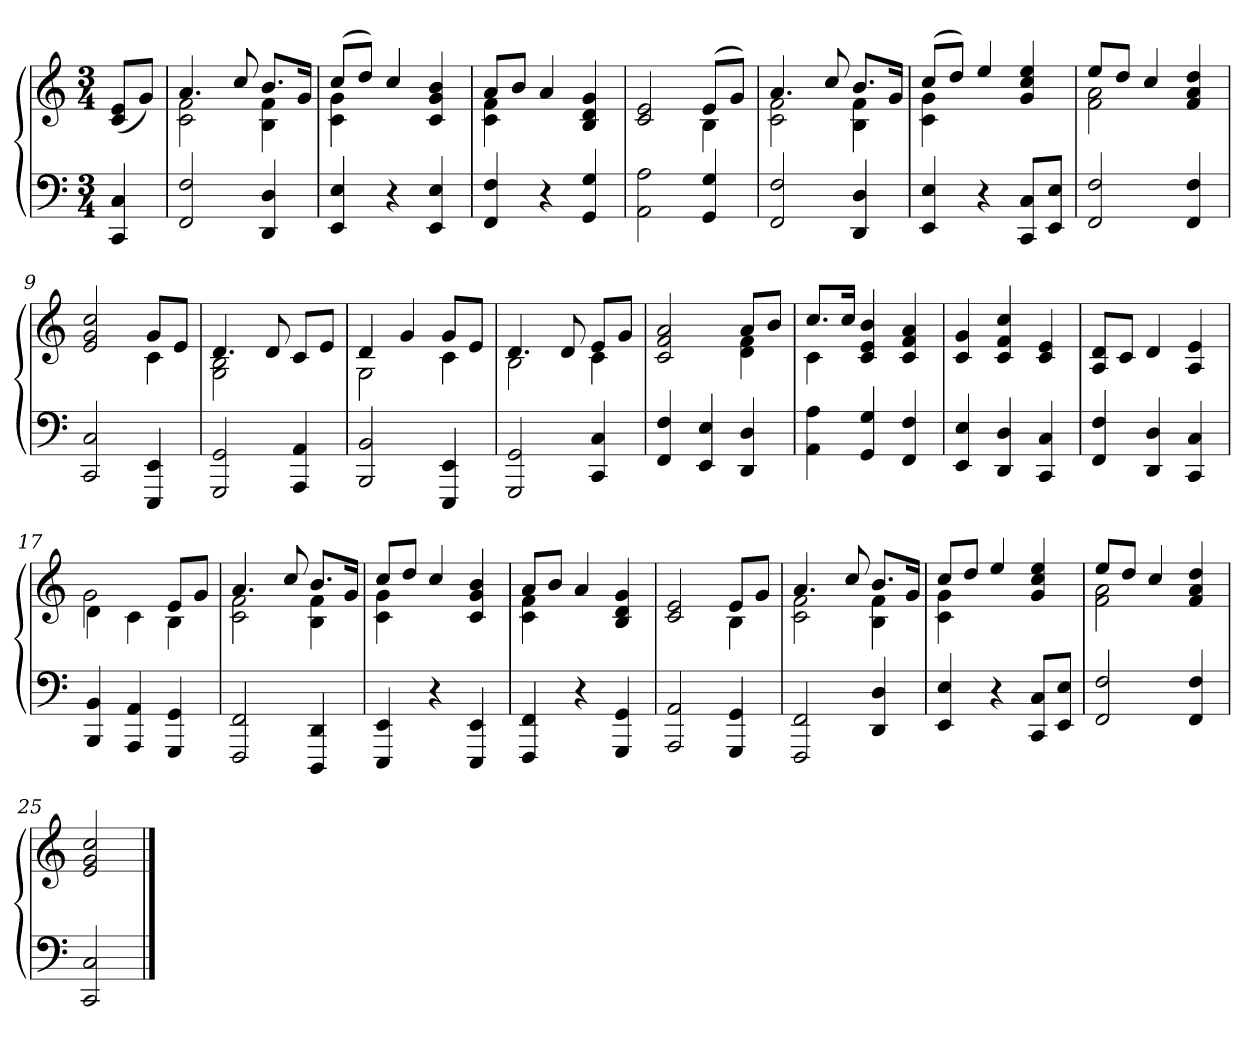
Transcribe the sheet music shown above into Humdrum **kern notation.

**kern	**kern
*part2	*part1
*staff2	*staff1
*clefF4	*clefG2
*k[]	*k[]
*M3/4	*M3/4
=1	=1
4CC/ 4C/	(<8c/ 8e/L
.	8g/J)
=2	=2
*	*^
2FF/ 2F/	4.a/	2c\ 2f\
.	8cc/	.
4DD/ 4D/	8.b/L	4B\ 4f\
.	16g/Jk	.
=3	=3	=3
4EE/ 4E/	(>8cc/L	4c\ 4g\
.	8dd/J)	.
4r	4cc/	2ryy
4EE/ 4E/	4c/ 4g/ 4b/	.
=4	=4	=4
4FF/ 4F/	8a/L	4c\ 4f\
.	8b/J	.
4r	4a/	2ryy
4GG/ 4G/	4B/ 4d/ 4g/	.
=5	=5	=5
2AA\ 2A\	2c/ 2e/	2ryy
4GG/ 4G/	(>8e/L	4B\
.	8g/J)	.
=6	=6	=6
2FF/ 2F/	4.a/	2c\ 2f\
.	8cc/	.
4DD/ 4D/	8.b/L	4B\ 4f\
.	16g/Jk	.
=7	=7	=7
4EE/ 4E/	(>8cc/L	4c\ 4g\
.	8dd/J)	.
4r	4ee/	2ryy
8CC/ 8C/L	4g/ 4cc/ 4ee/	.
8EE/ 8E/J	.	.
!!LO:LB:g=z	!!
=8	=8	=8
2FF/ 2F/	8ee/L	2f\ 2a\
.	8dd/J	.
.	4cc/	.
4FF/ 4F/	4f/ 4a/ 4dd/	4ryy
=9	=9	=9
2CC/ 2C/	2e/ 2g/ 2cc/	2ryy
4EEE/ 4EE/	8g/L	4c\
.	8e/J	.
=10	=10	=10
2GGG/ 2GG/	4.d/	2G\ 2B\
.	8d/	.
4AAA/ 4AA/	8c/L	4ryy
.	8e/J	.
=11	=11	=11
2BBB/ 2BB/	4d/	2G\
.	4g/	.
4EEE/ 4EE/	8g/L	4c\
.	8e/J	.
=12	=12	=12
2GGG/ 2GG/	4.d/	2B\
.	8d/	.
4CC/ 4C/	8e/L	4c\
.	8g/J	.
=13	=13	=13
4FF/ 4F/	2c/ 2f/ 2a/	2ryy
4EE/ 4E/	.	.
4DD/ 4D/	8a/L	4d\ 4f\
.	8b/J	.
=14	=14	=14
4AA\ 4A\	8.cc/L	4c\
.	16cc/Jk	.
4GG/ 4G/	4c/ 4e/ 4b/	2ryy
4FF/ 4F/	4c/ 4f/ 4a/	.
*	*v	*v
!!LO:LB:g=z
=15	=15
4EE/ 4E/	4c/ 4g/
4DD/ 4D/	4c/ 4f/ 4cc/
4CC/ 4C/	4c/ 4e/
=16	=16
4FF/ 4F/	8A/ 8d/L
.	8c/J
4DD/ 4D/	4d/
4CC/ 4C/	4A/ 4e/
=17	=17
*	*^
4BBB/ 4BB/	4d\	2g\
4AAA/ 4AA/	4c\	.
4GGG/ 4GG/	8e/L	4B\
.	8g/J	.
=18	=18	=18
2FFF/ 2FF/	4.a/	2c\ 2f\
.	8cc/	.
4DDD/ 4DD/	8.b/L	4B\ 4f\
.	16g/Jk	.
=19	=19	=19
4EEE/ 4EE/	8cc/L	4c\ 4g\
.	8dd/J	.
4r	4cc/	2ryy
4EEE/ 4EE/	4c/ 4g/ 4b/	.
=20	=20	=20
4FFF/ 4FF/	8a/L	4c\ 4f\
.	8b/J	.
4r	4a/	2ryy
4GGG/ 4GG/	4B/ 4d/ 4g/	.
=21	=21	=21
2AAA/ 2AA/	2c/ 2e/	2ryy
4GGG/ 4GG/	8e/L	4B\
.	8g/J	.
!!LO:LB:g=z	!!
=22	=22	=22
2FFF/ 2FF/	4.a/	2c\ 2f\
.	8cc/	.
4DD/ 4D/	8.b/L	4B\ 4f\
.	16g/Jk	.
=23	=23	=23
4EE/ 4E/	8cc/L	4c\ 4g\
.	8dd/J	.
4r	4ee/	2ryy
8CC/ 8C/L	4g/ 4cc/ 4ee/	.
8EE/ 8E/J	.	.
=24	=24	=24
2FF/ 2F/	8ee/L	2f\ 2a\
.	8dd/J	.
.	4cc/	.
4FF/ 4F/	4f/ 4a/ 4dd/	4ryy
*	*v	*v
=25	=25
2CC/ 2C/	2e/ 2g/ 2cc/
==	==
*-	*-
